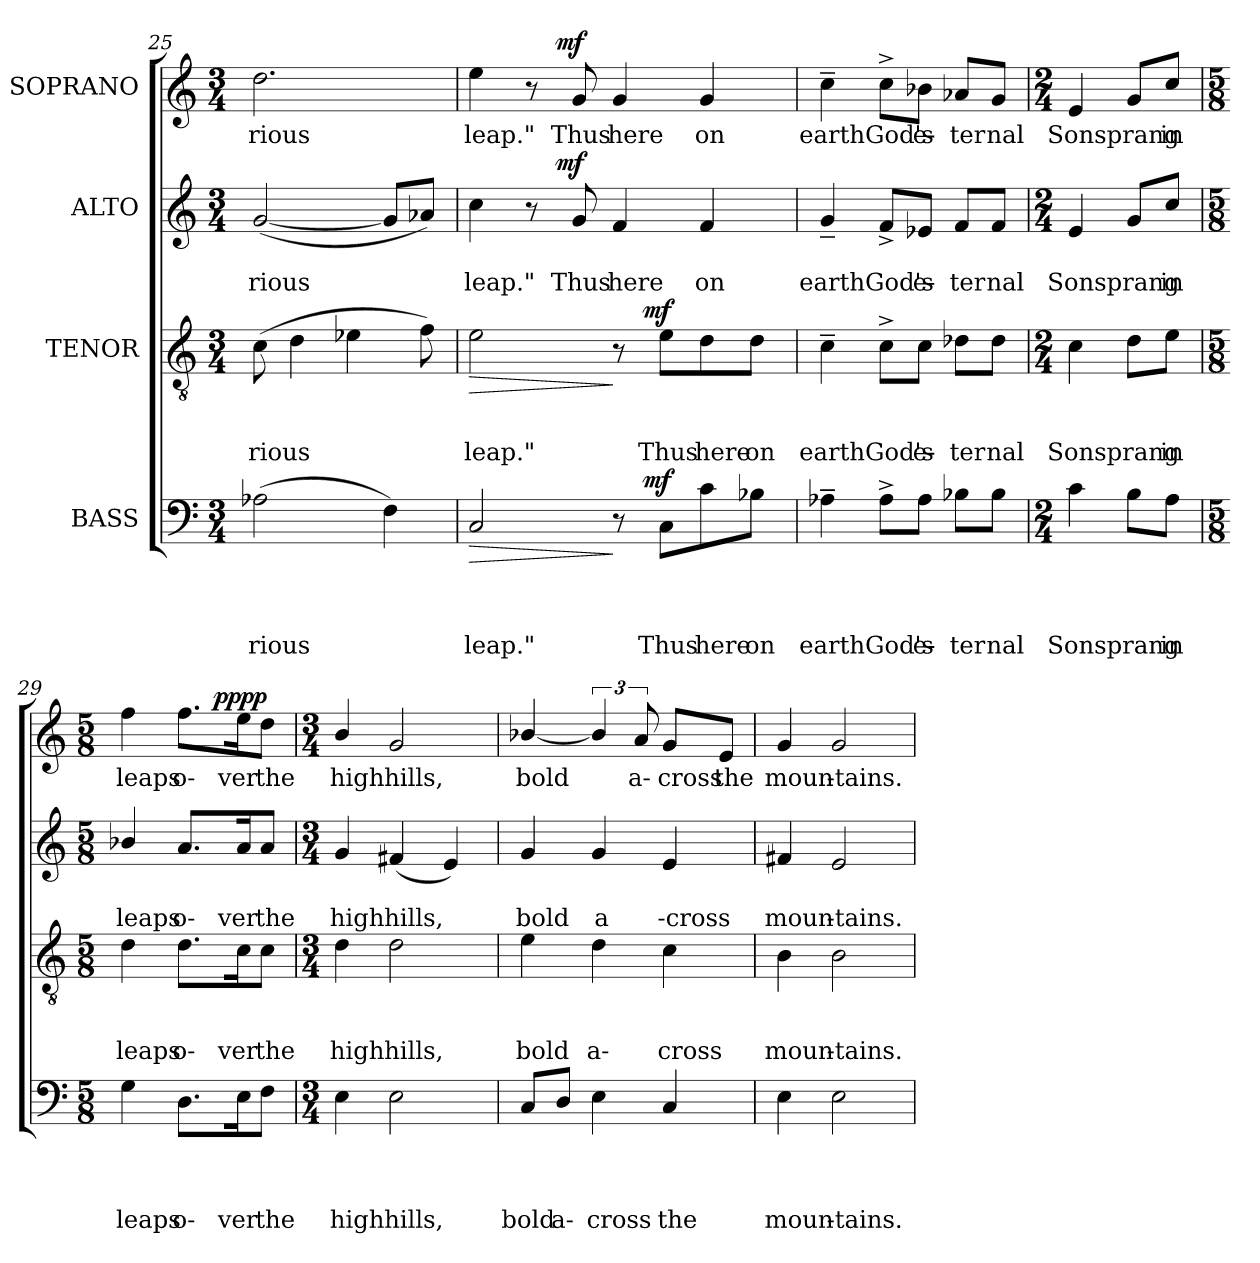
**kern	**text	**text	**text	**text	**dynam	**kern	**text	**text	**text	**dynam	**kern	**text	**text	**dynam	**kern	**text	**dynam
*part4	*part4	*part4	*part4	*part4	*part4	*part3	*part3	*part3	*part3	*part3	*part2	*part2	*part2	*part2	*part1	*part1	*part1
*staff4	*staff4	*staff4	*staff4	*staff4	*staff4	*staff3	*staff3	*staff3	*staff3	*staff3	*staff2	*staff2	*staff2	*staff2	*staff1	*staff1	*staff1
*I"BASS	*	*	*	*	*	*I"TENOR	*	*	*	*	*I"ALTO	*	*	*	*I"SOPRANO	*	*
*clefF4	*	*	*	*	*	*clefGv2	*	*	*	*	*clefG2	*	*	*	*clefG2	*	*
*k[]	*	*	*	*	*	*k[]	*	*	*	*	*k[]	*	*	*	*k[]	*	*
*C:	*	*	*	*	*	*C:	*	*	*	*	*C:	*	*	*	*C:	*	*
*M3/4	*	*	*	*	*	*M3/4	*	*	*	*	*M3/4	*	*	*	*M3/4	*	*
=25	=25	=25	=25	=25	=25	=25	=25	=25	=25	=25	=25	=25	=25	=25	=25	=25	=25
!	!	!	!	!LO:LY:b	!	!	!	!	!LO:LY:b	!	!	!	!LO:LY:b	!	!	!LO:LY:b	!
(>2A-X\	.	.	.	rious	.	(>8c\	.	.	rious	.	(<[<2g/	.	rious	.	2.dd\	rious	.
.	.	.	.	.	.	4d\	.	.	.	.	.	.	.	.	.	.	.
.	.	.	.	.	.	4e-X\	.	.	.	.	.	.	.	.	.	.	.
4F\)	.	.	.	.	.	.	.	.	.	.	8g/L]	.	.	.	.	.	.
.	.	.	.	.	.	8f\)	.	.	.	.	8a-X/J)	.	.	.	.	.	.
=26	=26	=26	=26	=26	=26	=26	=26	=26	=26	=26	=26	=26	=26	=26	=26	=26	=26
!	!	!	!	!LO:LY:b	!LO:HP:b	!	!	!	!LO:LY:b	!LO:HP:b	!	!	!LO:LY:b	!	!	!LO:LY:b	!
*^	*	*	*	*	*	*^	*	*	*	*	*^	*	*	*	*^	*	*
2C/	2ryy	.	.	.	leap."	>	2e\	2ryy	.	.	leap."	>	4cc\	4ryy	.	leap."	.	4ee\	4ryy	leap."	.
.	.	.	.	.	.	.	.	.	.	.	.	.	8r	16.ryy	.	.	.	8r	16.ryy	.	.
!	!	!	!	!	!	!	!	!	!	!	!	!	!	!	!	!	!LO:DY:a	!	!	!	!LO:DY:a
.	.	.	.	.	.	.	.	.	.	.	.	.	.	2ryy	.	.	mf	.	2ryy	.	mf
!	!	!	!	!	!	!	!	!	!	!	!	!	!	!	!	!LO:LY:b	!	!	!	!LO:LY:b	!
.	.	.	.	.	.	.	.	.	.	.	.	.	8g/	.	.	Thus	.	8g/	.	Thus	.
!	!	!	!	!	!	!	!	!	!	!	!	!	!	!	!	!LO:LY:b	!	!	!	!LO:LY:b	!
8r	16.ryy	.	.	.	.	]	8r	16.ryy	.	.	.	]	4f/	.	.	here	.	4g/	.	here	.
!	!	!	!	!	!	!LO:DY:a	!	!	!	!	!	!LO:DY:a	!	!	!	!	!	!	!	!	!
.	4ryy	.	.	.	.	mf	.	4ryy	.	.	.	mf	.	.	.	.	.	.	.	.	.
!	!	!	!	!	!LO:LY:b	!	!	!	!	!	!LO:LY:b	!	!	!	!	!	!	!	!	!	!
8C\L	.	.	.	.	Thus	.	8e\L	.	.	.	Thus	.	.	.	.	.	.	.	.	.	.
!	!	!	!	!	!LO:LY:b	!	!	!	!	!	!LO:LY:b	!	!	!	!	!LO:LY:b	!	!	!	!LO:LY:b	!
8c\	.	.	.	.	here	.	8d\	.	.	.	here	.	4f/	.	.	on	.	4g/	.	on	.
.	8ryy	.	.	.	.	.	.	8ryy	.	.	.	.	.	8ryy	.	.	.	.	8ryy	.	.
!	!	!	!	!	!LO:LY:b	!	!	!	!	!	!LO:LY:b	!	!	!	!	!	!	!	!	!	!
8B-X\J	.	.	.	.	on	.	8d\J	.	.	.	on	.	.	.	.	.	.	.	.	.	.
.	32ryy	.	.	.	.	.	.	32ryy	.	.	.	.	.	32ryy	.	.	.	.	32ryy	.	.
!!LO:PB:g=z
=27	=27	=27	=27	=27	=27	=27	=27	=27	=27	=27	=27	=27	=27	=27	=27	=27	=27	=27	=27	=27	=27
!	!	!	!	!	!LO:LY:b	!	!	!	!	!	!LO:LY:b	!	!	!	!	!LO:LY:b	!	!	!	!LO:LY:b	!
*v	*v	*	*	*	*	*	*	*	*	*	*	*	*v	*v	*	*	*	*v	*v	*	*
*	*	*	*	*	*	*v	*v	*	*	*	*	*	*	*	*	*	*	*
4A-X~>\	.	.	.	earthGod's	.	4c~>\	.	.	earthGod's	.	4g~</	.	earthGod's	.	4cc~>\	earthGod's	.
8A-^>\L	.	.	.	.	.	8c^>\L	.	.	.	.	8f^</L	.	.	.	8cc^>\L	.	.
!	!	!	!	!LO:LY:b	!	!	!	!	!LO:LY:b	!	!	!	!LO:LY:b	!	!	!LO:LY:b	!
8A-\J	.	.	.	e‐	.	8c\J	.	.	e‐	.	8e-X/J	.	e‐	.	8b-X\J	e‐	.
!	!	!	!	!LO:LY:b	!	!	!	!	!LO:LY:b	!	!	!	!LO:LY:b	!	!	!LO:LY:b	!
8B-X\L	.	.	.	ter	.	8d-X\L	.	.	ter	.	8f/L	.	ter	.	8a-X/L	ter	.
!	!	!	!	!LO:LY:b	!	!	!	!	!LO:LY:b	!	!	!	!LO:LY:b	!	!	!LO:LY:b	!
8B-\J	.	.	.	nal	.	8d-\J	.	.	nal	.	8f/J	.	nal	.	8g/J	nal	.
=28	=28	=28	=28	=28	=28	=28	=28	=28	=28	=28	=28	=28	=28	=28	=28	=28	=28
*M2/4	*	*	*	*	*	*M2/4	*	*	*	*	*M2/4	*	*	*	*M2/4	*	*
!	!	!	!	!LO:LY:b	!	!	!	!	!LO:LY:b	!	!	!	!LO:LY:b	!	!	!LO:LY:b	!
4c\	.	.	.	Sonsprang	.	4c\	.	.	Sonsprang	.	4e/	.	Sonsprang	.	4e/	Sonsprang	.
8B\L	.	.	.	.	.	8d\L	.	.	.	.	8g/L	.	.	.	8g/L	.	.
!	!	!	!	!LO:LY:b	!	!	!	!	!LO:LY:b	!	!	!	!LO:LY:b	!	!	!LO:LY:b	!
8A\J	.	.	.	in	.	8e\J	.	.	in	.	8cc/J	.	in	.	8cc/J	in	.
=29	=29	=29	=29	=29	=29	=29	=29	=29	=29	=29	=29	=29	=29	=29	=29	=29	=29
*M5/8	*	*	*	*	*	*M5/8	*	*	*	*	*M5/8	*	*	*	*M5/8	*	*
!	!	!	!	!LO:LY:b	!	!	!	!	!LO:LY:b	!	!	!	!LO:LY:b	!	!	!LO:LY:b	!
*	*	*	*	*	*	*	*	*	*	*	*	*	*	*	*^	*	*
4G\	.	.	.	leaps	.	4d\	.	.	leaps	.	4b-X/	.	leaps	.	4ff\	4.ryy	leaps	.
!	!	!	!	!LO:LY:b	!	!	!	!	!LO:LY:b	!	!	!	!LO:LY:b	!	!	!	!LO:LY:b	!
8.D\L	.	.	.	o‐	.	8.d\L	.	.	o‐	.	8.a/L	.	o‐	.	8.ff\L	.	o‐	.
!	!	!	!	!	!	!	!	!	!	!	!	!	!	!	!	!	!	!LO:DY:b
.	.	.	.	.	.	.	.	.	.	.	.	.	.	.	.	4ryy	.	pppp
!	!	!	!	!LO:LY:b	!	!	!	!	!LO:LY:b	!	!	!	!LO:LY:b	!	!	!	!LO:LY:b	!
16E\k	.	.	.	ver	.	16c\k	.	.	ver	.	16a/k	.	ver	.	16ee\k	.	ver	.
!	!	!	!	!LO:LY:b	!	!	!	!	!LO:LY:b	!	!	!	!LO:LY:b	!	!	!	!LO:LY:b	!
8F\J	.	.	.	the	.	8c\J	.	.	the	.	8a/J	.	the	.	8dd\J	.	the	.
*	*	*	*	*	*	*	*	*	*	*	*	*	*	*	*v	*v	*	*
=30	=30	=30	=30	=30	=30	=30	=30	=30	=30	=30	=30	=30	=30	=30	=30	=30	=30
*M3/4	*	*	*	*	*	*M3/4	*	*	*	*	*M3/4	*	*	*	*M3/4	*	*
*	*	*	*	*	*	*	*	*	*	*	*	*	*	*	*^	*	*
!	!	!	!	!LO:LY:b	!	!	!	!	!LO:LY:b	!	!	!	!LO:LY:b	!	!	!	!LO:LY:b	!
*	*	*	*	*	*	*	*	*	*	*	*	*	*	*	*v	*v	*	*
4E\	.	.	.	high	.	4d\	.	.	high	.	4g/	.	high	.	4b/	high	.
!	!	!	!	!LO:LY:b	!	!	!	!	!LO:LY:b	!	!	!	!LO:LY:b	!	!	!LO:LY:b	!
2E\	.	.	.	hills,	.	2d\	.	.	hills,	.	(<4f#X/	.	hills,	.	2g/	hills,	.
.	.	.	.	.	.	.	.	.	.	.	4e/)	.	.	.	.	.	.
=31	=31	=31	=31	=31	=31	=31	=31	=31	=31	=31	=31	=31	=31	=31	=31	=31	=31
!	!	!	!	!LO:LY:b	!	!	!	!	!LO:LY:b	!	!	!	!LO:LY:b	!	!	!LO:LY:b	!
8C/L	.	.	.	bold	.	4e\	.	.	bold	.	4g/	.	bold	.	[<4b-X/	bold	.
!	!	!	!	!LO:LY:b	!	!	!	!	!	!	!	!	!	!	!	!	!
8D/J	.	.	.	a‐	.	.	.	.	.	.	.	.	.	.	.	.	.
!	!	!	!	!LO:LY:b	!	!	!	!	!LO:LY:b	!	!	!	!LO:LY:b	!	!	!	!
4E\	.	.	.	cross	.	4d\	.	.	a‐	.	4g/	.	a	.	6b-/]	.	.
!	!	!	!	!	!	!	!	!	!	!	!	!	!	!	!	!LO:LY:b	!
.	.	.	.	.	.	.	.	.	.	.	.	.	.	.	12a/	a‐	.
!	!	!	!	!LO:LY:b	!	!	!	!	!LO:LY:b	!	!	!	!LO:LY:b:rj	!	!	!LO:LY:b	!
4C/	.	.	.	the	.	4c\	.	.	cross	.	4e/	.	‐cross	.	8g/L	cross	.
!	!	!	!	!	!	!	!	!	!	!	!	!	!	!	!	!LO:LY:b	!
.	.	.	.	.	.	.	.	.	.	.	.	.	.	.	8e/J	the	.
=32	=32	=32	=32	=32	=32	=32	=32	=32	=32	=32	=32	=32	=32	=32	=32	=32	=32
!	!	!	!	!LO:LY:b	!	!	!	!	!LO:LY:b	!	!	!	!LO:LY:b	!	!	!LO:LY:b	!
4E\	.	.	.	moun	.	4B\	.	.	moun	.	4f#X/	.	moun	.	4g/	moun	.
!	!	!	!	!LO:LY:b:rj	!	!	!	!	!LO:LY:b:rj	!	!	!	!LO:LY:b:rj	!	!	!LO:LY:b:rj	!
2E\	.	.	.	‐tains.	.	2B\	.	.	‐tains.	.	2e/	.	‐tains.	.	2g/	‐tains.	.
=	=	=	=	=	=	=	=	=	=	=	=	=	=	=	=	=	=
*-	*-	*-	*-	*-	*-	*-	*-	*-	*-	*-	*-	*-	*-	*-	*-	*-	*-
